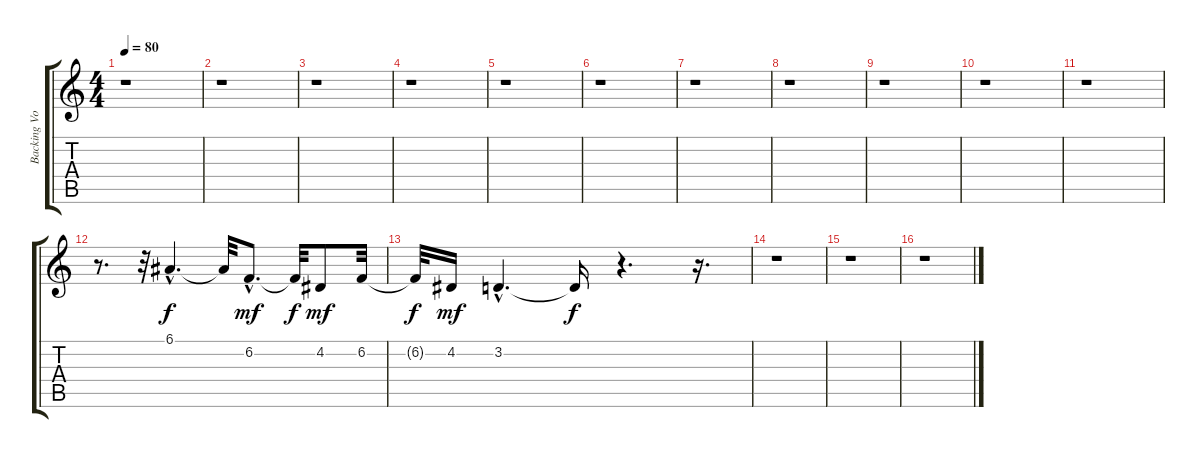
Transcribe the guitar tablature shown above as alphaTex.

\track ("Backing Vox" "Backing Vo") {instrument synthvoice}
\staff {score tabs}
\tuning (E4 B3 G3 D3 A2 E2) {hide}
\ts (4 4)
\tempo 80
\clef g2
\ks c
r.1{dy f} |
r.1 |
r.1 |
r.1 |
r.1 |
r.1 |
r.1 |
r.1 |
r.1 |
r.1 |
r.1 |
r.8{d} r.32 6.1{hac}.4{d} 6.1{t}.32 6.2{hac}.8{d dy mf} 6.2{t}.32{dy f} 4.2.8{dy mf} 6.2.32 |
6.2{t}.32{dy f} 4.2.16{dy mf} 3.2{hac}.4{d} 3.2{t}.16{dy f} r.4{d} r.16{d} |
r.1 |
r.1 |
r.1
